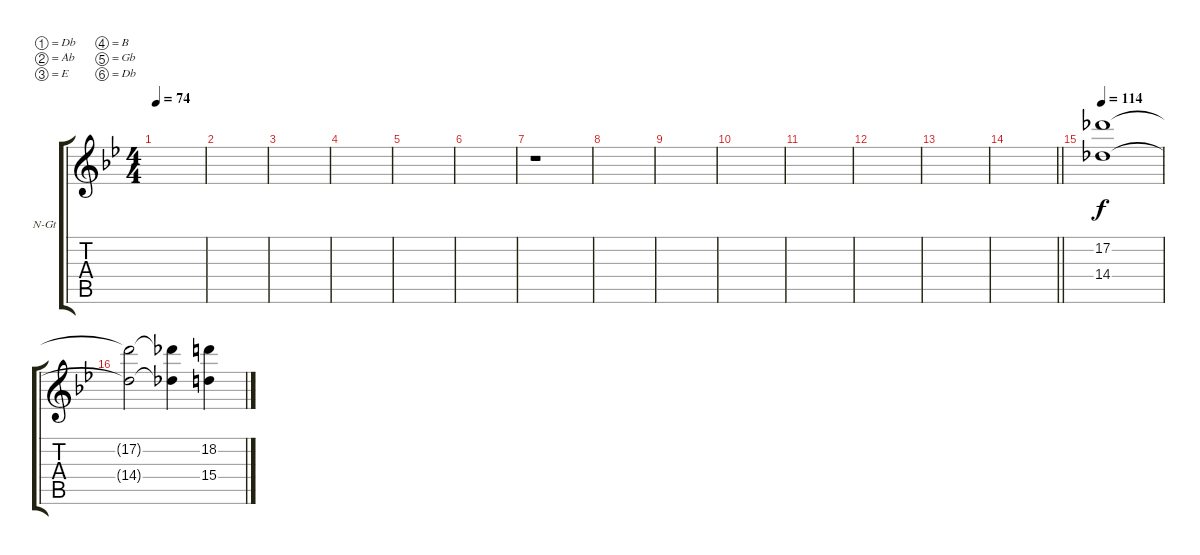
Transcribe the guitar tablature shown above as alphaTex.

\bracketExtendMode groupsimilarinstruments
\firstSystemTrackNameOrientation horizontal
\otherSystemsTrackNameOrientation horizontal
\track ("Synth" "N-Gt") {instrument electricguitarclean}
\staff {score tabs}
\tuning (Db4 Ab3 E3 B2 Gb2 Db2)
\ts (4 4)
\tempo 74
\clef g2
\ks gminor
|
|
|
|
|
|
r.1 |
|
|
|
|
|
|
\barLineRight lightlight
|
\tempo 114
(14.4 17.2).1 |
(14.4{t} 17.2{t}).2 (14.4{t} 17.2{t}).4 (15.4 18.2).4
